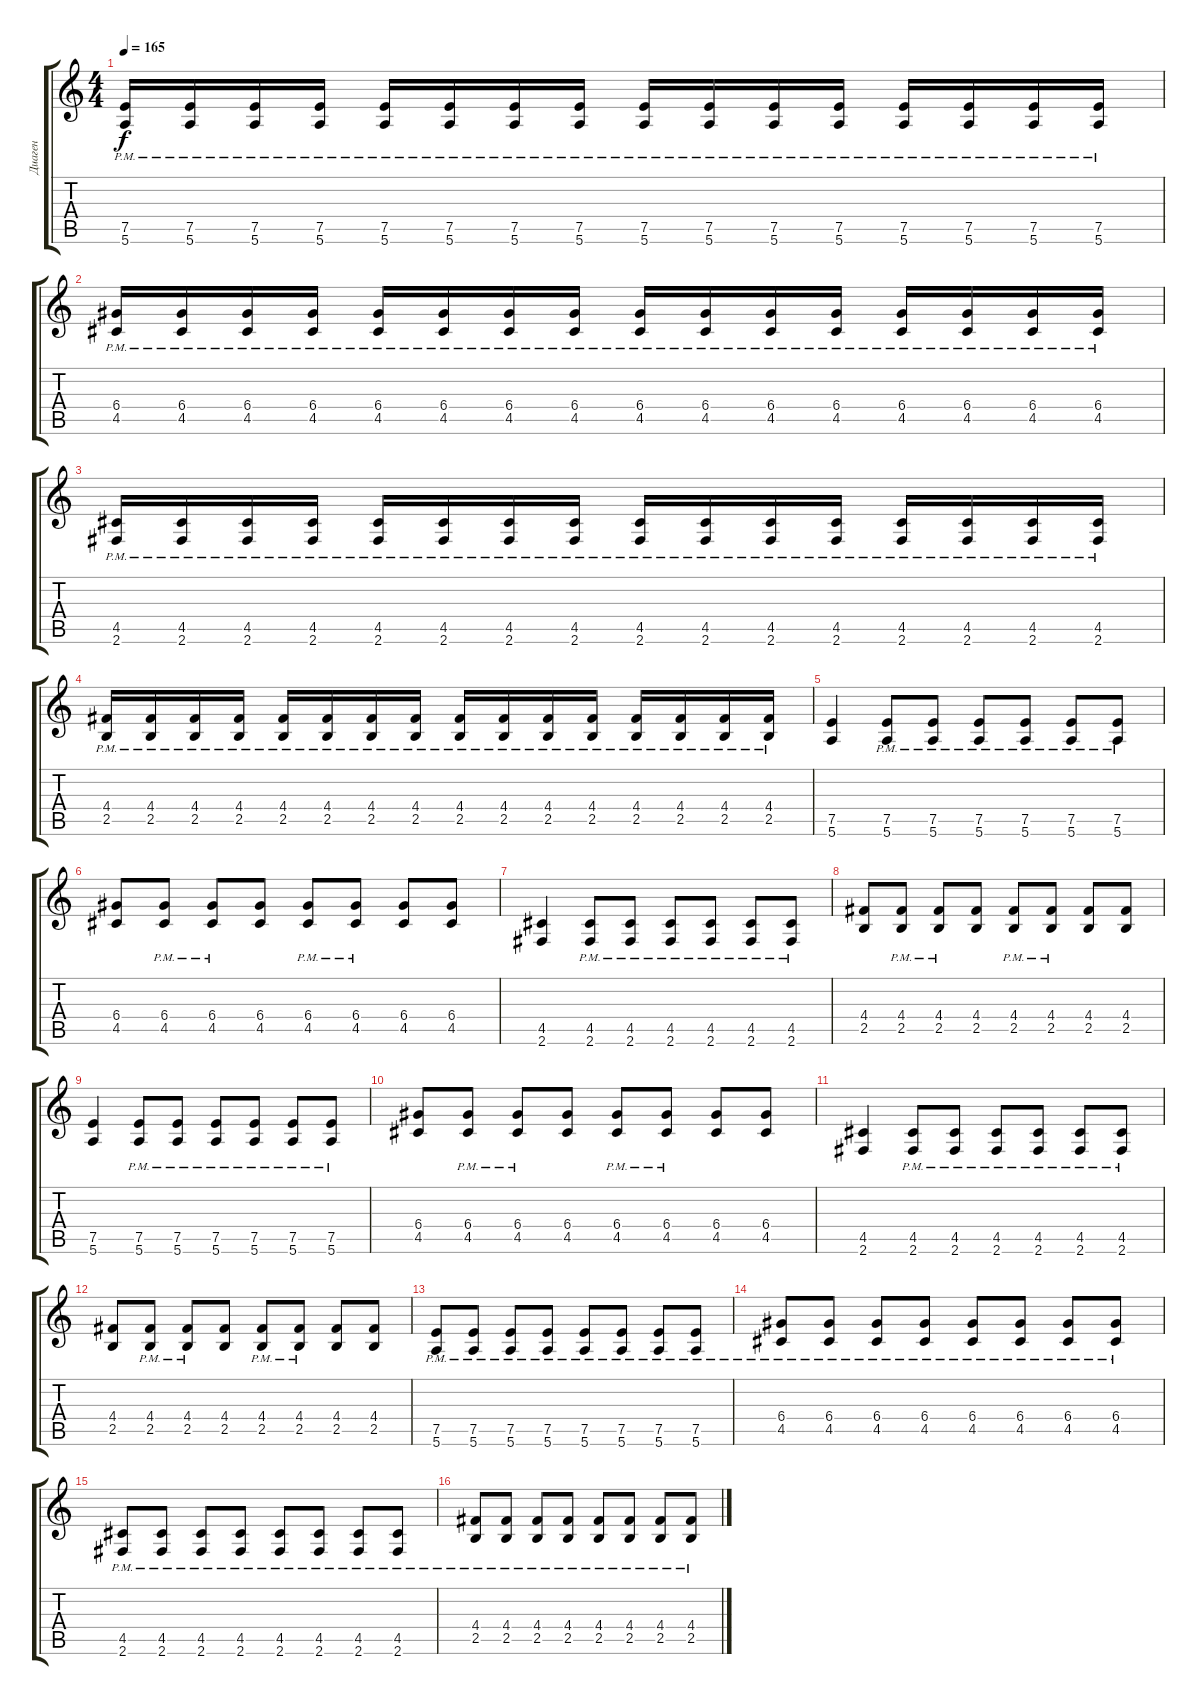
\track ("Диаген" "Диаген") {instrument distortionguitar}
\staff {score tabs}
\tuning (E4 B3 G3 D3 A2 E2) {hide}
\ts (4 4)
\tempo 165
\clef g2
\ks c
(7.5{pm} 5.6{pm}).16{dy f} (7.5{pm} 5.6{pm}).16 (7.5{pm} 5.6{pm}).16 (7.5{pm} 5.6{pm}).16 (7.5{pm} 5.6{pm}).16 (7.5{pm} 5.6{pm}).16 (7.5{pm} 5.6{pm}).16 (7.5{pm} 5.6{pm}).16 (7.5{pm} 5.6{pm}).16 (7.5{pm} 5.6{pm}).16 (7.5{pm} 5.6{pm}).16 (7.5{pm} 5.6{pm}).16 (7.5{pm} 5.6{pm}).16 (7.5{pm} 5.6{pm}).16 (7.5{pm} 5.6{pm}).16 (7.5{pm} 5.6{pm}).16 |
(6.4{pm} 4.5{pm}).16 (6.4{pm} 4.5{pm}).16 (6.4{pm} 4.5{pm}).16 (6.4{pm} 4.5{pm}).16 (6.4{pm} 4.5{pm}).16 (6.4{pm} 4.5{pm}).16 (6.4{pm} 4.5{pm}).16 (6.4{pm} 4.5{pm}).16 (6.4{pm} 4.5{pm}).16 (6.4{pm} 4.5{pm}).16 (6.4{pm} 4.5{pm}).16 (6.4{pm} 4.5{pm}).16 (6.4{pm} 4.5{pm}).16 (6.4{pm} 4.5{pm}).16 (6.4{pm} 4.5{pm}).16 (6.4{pm} 4.5{pm}).16 |
(4.5{pm} 2.6{pm}).16 (4.5{pm} 2.6{pm}).16 (4.5{pm} 2.6{pm}).16 (4.5{pm} 2.6{pm}).16 (4.5{pm} 2.6{pm}).16 (4.5{pm} 2.6{pm}).16 (4.5{pm} 2.6{pm}).16 (4.5{pm} 2.6{pm}).16 (4.5{pm} 2.6{pm}).16 (4.5{pm} 2.6{pm}).16 (4.5{pm} 2.6{pm}).16 (4.5{pm} 2.6{pm}).16 (4.5{pm} 2.6{pm}).16 (4.5{pm} 2.6{pm}).16 (4.5{pm} 2.6{pm}).16 (4.5{pm} 2.6{pm}).16 |
(4.4{pm} 2.5{pm}).16 (4.4{pm} 2.5{pm}).16 (4.4{pm} 2.5{pm}).16 (4.4{pm} 2.5{pm}).16 (4.4{pm} 2.5{pm}).16 (4.4{pm} 2.5{pm}).16 (4.4{pm} 2.5{pm}).16 (4.4{pm} 2.5{pm}).16 (4.4{pm} 2.5{pm}).16 (4.4{pm} 2.5{pm}).16 (4.4{pm} 2.5{pm}).16 (4.4{pm} 2.5{pm}).16 (4.4{pm} 2.5{pm}).16 (4.4{pm} 2.5{pm}).16 (4.4{pm} 2.5{pm}).16 (4.4{pm} 2.5{pm}).16 |
(7.5 5.6).4 (7.5{pm} 5.6{pm}).8 (7.5{pm} 5.6{pm}).8 (7.5{pm} 5.6{pm}).8 (7.5{pm} 5.6{pm}).8 (7.5{pm} 5.6{pm}).8 (7.5{pm} 5.6{pm}).8 |
(6.4 4.5).8 (6.4{pm} 4.5{pm}).8 (6.4{pm} 4.5{pm}).8 (6.4 4.5).8 (6.4{pm} 4.5{pm}).8 (6.4{pm} 4.5{pm}).8 (6.4 4.5).8 (6.4 4.5).8 |
(4.5 2.6).4 (4.5{pm} 2.6{pm}).8 (4.5{pm} 2.6{pm}).8 (4.5{pm} 2.6{pm}).8 (4.5{pm} 2.6{pm}).8 (4.5{pm} 2.6{pm}).8 (4.5{pm} 2.6{pm}).8 |
(4.4 2.5).8 (4.4{pm} 2.5{pm}).8 (4.4{pm} 2.5{pm}).8 (4.4 2.5).8 (4.4{pm} 2.5{pm}).8 (4.4{pm} 2.5{pm}).8 (4.4 2.5).8 (4.4 2.5).8 |
(7.5 5.6).4 (7.5{pm} 5.6{pm}).8 (7.5{pm} 5.6{pm}).8 (7.5{pm} 5.6{pm}).8 (7.5{pm} 5.6{pm}).8 (7.5{pm} 5.6{pm}).8 (7.5{pm} 5.6{pm}).8 |
(6.4 4.5).8 (6.4{pm} 4.5{pm}).8 (6.4{pm} 4.5{pm}).8 (6.4 4.5).8 (6.4{pm} 4.5{pm}).8 (6.4{pm} 4.5{pm}).8 (6.4 4.5).8 (6.4 4.5).8 |
(4.5 2.6).4 (4.5{pm} 2.6{pm}).8 (4.5{pm} 2.6{pm}).8 (4.5{pm} 2.6{pm}).8 (4.5{pm} 2.6{pm}).8 (4.5{pm} 2.6{pm}).8 (4.5{pm} 2.6{pm}).8 |
(4.4 2.5).8 (4.4{pm} 2.5{pm}).8 (4.4{pm} 2.5{pm}).8 (4.4 2.5).8 (4.4{pm} 2.5{pm}).8 (4.4{pm} 2.5{pm}).8 (4.4 2.5).8 (4.4 2.5).8 |
(7.5{pm} 5.6{pm}).8 (7.5{pm} 5.6{pm}).8 (7.5{pm} 5.6{pm}).8 (7.5{pm} 5.6{pm}).8 (7.5{pm} 5.6{pm}).8 (7.5{pm} 5.6{pm}).8 (7.5{pm} 5.6{pm}).8 (7.5{pm} 5.6{pm}).8 |
(6.4{pm} 4.5{pm}).8 (6.4{pm} 4.5{pm}).8 (6.4{pm} 4.5{pm}).8 (6.4{pm} 4.5{pm}).8 (6.4{pm} 4.5{pm}).8 (6.4{pm} 4.5{pm}).8 (6.4{pm} 4.5{pm}).8 (6.4{pm} 4.5{pm}).8 |
(4.5{pm} 2.6{pm}).8 (4.5{pm} 2.6{pm}).8 (4.5{pm} 2.6{pm}).8 (4.5{pm} 2.6{pm}).8 (4.5{pm} 2.6{pm}).8 (4.5{pm} 2.6{pm}).8 (4.5{pm} 2.6{pm}).8 (4.5{pm} 2.6{pm}).8 |
(4.4{pm} 2.5{pm}).8 (4.4{pm} 2.5{pm}).8 (4.4{pm} 2.5{pm}).8 (4.4{pm} 2.5{pm}).8 (4.4{pm} 2.5{pm}).8 (4.4{pm} 2.5{pm}).8 (4.4{pm} 2.5{pm}).8 (4.4{pm} 2.5{pm}).8
